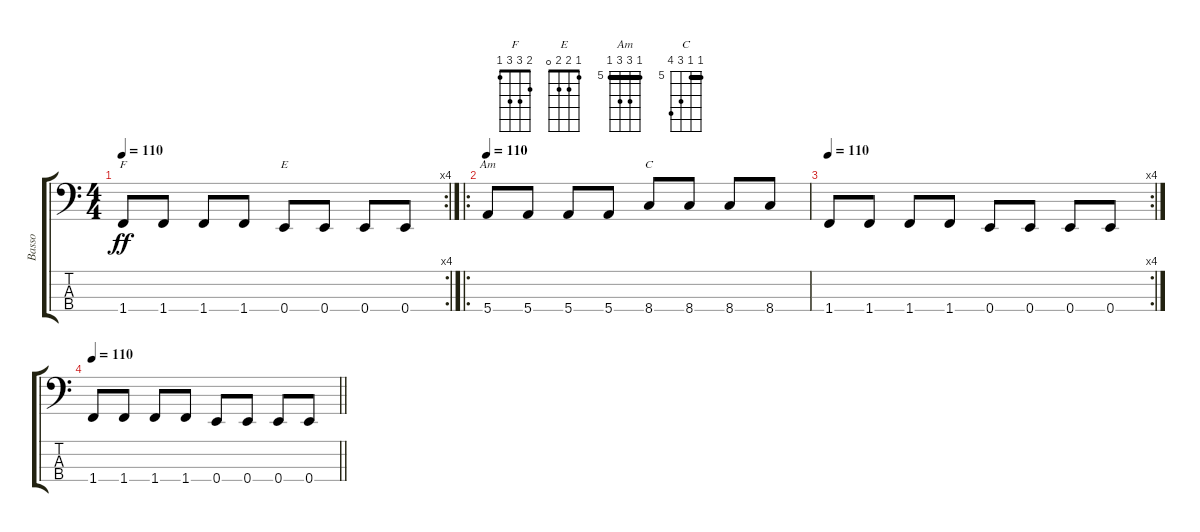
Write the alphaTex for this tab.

\track ("Basso" "Basso") {instrument synthbass2}
\staff {score tabs}
\tuning (G2 D2 A1 E1) {hide}
\chord ("F" 2 3 3 1)
\chord ("E" 1 2 2 0)
\chord ("Am" 5 7 7 5) {firstfret 5 barre 5}
\chord ("C" 5 5 7 8) {firstfret 5 barre 5}
\rc 4
\ts (4 4)
\tempo 110
\clef f4
\ks c
1.4.8{ch "F" dy ff} 1.4.8 1.4.8 1.4.8 0.4.8{ch "E"} 0.4.8 0.4.8 0.4.8 |
\ro
\tempo 110
5.4.8{ch "Am"} 5.4.8 5.4.8 5.4.8 8.4.8{ch "C"} 8.4.8 8.4.8 8.4.8 |
\rc 4
\tempo 110
1.4.8 1.4.8 1.4.8 1.4.8 0.4.8 0.4.8 0.4.8 0.4.8 |
\tempo 110
\barLineRight lightlight
1.4.8 1.4.8 1.4.8 1.4.8 0.4.8 0.4.8 0.4.8 0.4.8
